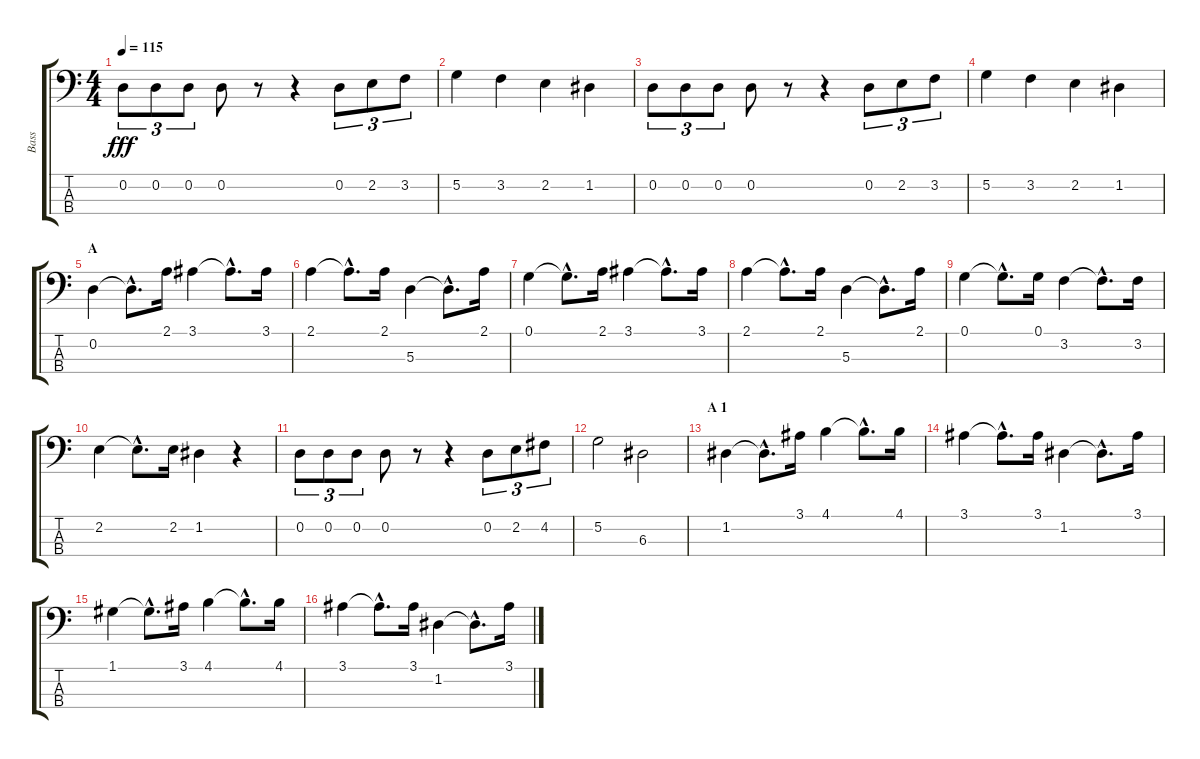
\track ("Bass" "Bass") {instrument acousticbass}
\staff {score tabs}
\tuning (G2 D2 A1 E1) {hide}
\ts (4 4)
\tempo 115
\clef f4
\ks c
0.2.8{tu (3 2) dy fff instrument acousticbass} 0.2.8{tu (3 2)} 0.2.8{tu (3 2)} 0.2.8 r.8 r.4 0.2.8{tu (3 2)} 2.2.8{tu (3 2)} 3.2.8{tu (3 2)} |
5.2.4 3.2.4 2.2.4 1.2.4 |
0.2.8{tu (3 2)} 0.2.8{tu (3 2)} 0.2.8{tu (3 2)} 0.2.8 r.8 r.4 0.2.8{tu (3 2)} 2.2.8{tu (3 2)} 3.2.8{tu (3 2)} |
5.2.4 3.2.4 2.2.4 1.2.4 |
\section ("" "A")
0.2.4 0.2{hac t}.8{d} 2.1.16 3.1.4 3.1{hac t}.8{d} 3.1.16 |
2.1.4 2.1{hac t}.8{d} 2.1.16 5.3.4 5.3{hac t}.8{d} 2.1.16 |
0.1.4 0.1{hac t}.8{d} 2.1.16 3.1.4 3.1{hac t}.8{d} 3.1.16 |
2.1.4 2.1{hac t}.8{d} 2.1.16 5.3.4 5.3{hac t}.8{d} 2.1.16 |
0.1.4 0.1{hac t}.8{d} 0.1.16 3.2.4 3.2{hac t}.8{d} 3.2.16 |
2.2.4 2.2{hac t}.8{d} 2.2.16 1.2.4 r.4 |
0.2.8{tu (3 2)} 0.2.8{tu (3 2)} 0.2.8{tu (3 2)} 0.2.8 r.8 r.4 0.2.8{tu (3 2)} 2.2.8{tu (3 2)} 4.2.8{tu (3 2)} |
5.2.2 6.3.2 |
\section ("" "A 1")
1.2.4 1.2{hac t}.8{d} 3.1.16 4.1.4 4.1{hac t}.8{d} 4.1.16 |
3.1.4 3.1{hac t}.8{d} 3.1.16 1.2.4 1.2{hac t}.8{d} 3.1.16 |
1.1.4 1.1{hac t}.8{d} 3.1.16 4.1.4 4.1{hac t}.8{d} 4.1.16 |
3.1.4 3.1{hac t}.8{d} 3.1.16 1.2.4 1.2{hac t}.8{d} 3.1.16
